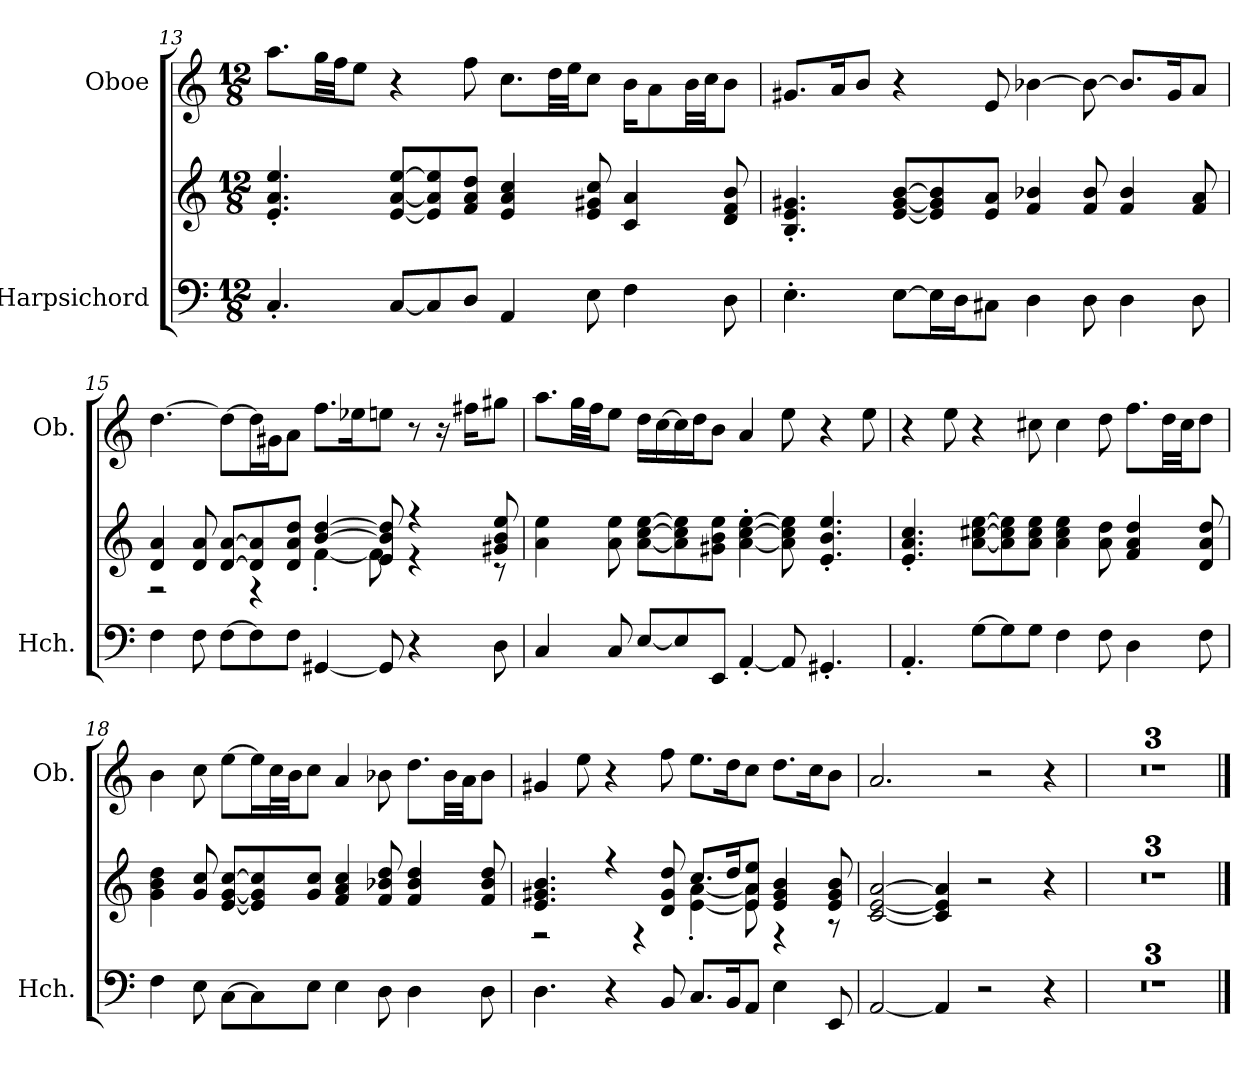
**kern	**kern	**kern
*part2	*part2	*part1
*staff3	*staff2	*staff1
*I"Harpsichord	*	*I"Oboe
*I'Hch.	*	*I'Ob.
*clefF4	*clefG2	*clefG2
*k[]	*k[]	*k[]
*M12/8	*M12/8	*M12/8
=13	=13	=13
4.C'/	4.e/' 4.a/' 4.ee/'	8.aa\L
.	.	32gg\LL
.	.	32ff\JJ
.	.	8ee\J
[8C/L	[8e/ [8a/ [8ee/L	4r
8C/]	8e/] 8a/] 8ee/]	.
8D/J	8f/ 8a/ 8dd/J	8ff\
4AA/	4e/ 4a/ 4cc/	8.cc\L
.	.	32dd\LL
.	.	32ee\JJ
8E\	8e/ 8g#X/ 8cc/	8cc\J
4F\	4c/ 4a/	16b\KL
.	.	8a\
.	.	32b\LL
.	.	32cc\JJ
8D\	8d/ 8f/ 8b/	8b\J
!!LO:LB:g=z
=14	=14	=14
4.E'\	4.B/' 4.e/' 4.g#X/'	8.g#X/L
.	.	16a/K
.	.	8b/J
[8E\L	[8e/ [8g#/ [8b/L	4r
16E\L]	8e/] 8g#/] 8b/]	.
16D\J	.	.
8C#X\J	8e/ 8a/J	8e/
4D\	4f/ 4b-X/	[4b-X\
8D\	8f/ 8b-/	8b-\_
4D\	4f/ 4b-/	8.b-/L]
.	.	16g#/K
8D\	8f/ 8a/	8a/J
=15	=15	=15
*	*^	*
4F\	4d/ 4a/	2r	[4.dd\
8F\	8d/ 8a/	.	.
[8F\L	[8d/ [8a/L	.	8dd\L_
8F\]	8d/] 8a/]	4r	16dd\L]
.	.	.	16g#X\J
8F\J	8d/ 8a/ 8dd/J	.	8a\J
[4GG#X/	[4b/ [4dd/	[4f'\	8.ff\L
.	.	.	16ee-X\K
8GG#/]	8e/ 8b/] 8dd/]	8f\]	8een\J
4r	4r	4r	8r
.	.	.	16r
.	.	.	16ff#X\KL
8D\	8g#X/ 8b/ 8ee/	8r	8gg#X\J
*	*v	*v	*
!!LO:PB:g=z
=16	=16	=16
4C/	4a\ 4ee\	8.aa\L
.	.	32gg\LL
.	.	32ff\JJ
8C/	8a\ 8ee\	8ee\J
[8E/L	[8a\ [8cc\ [8ee\L	16dd\LL
.	.	[16cc\
8E/]	8a\] 8cc\] 8ee\]	16cc\]
.	.	16dd\J
8EE/J	8g#X\ 8b\ 8ee\J	8b\J
[4AA'/	[4a\' [4cc\' [4ee\'	4a/
8AA/]	8a\] 8cc\] 8ee\]	8ee\
4.GG#X'/	4.e/' 4.b/' 4.ee/'	4r
.	.	8ee\
=17	=17	=17
4.AA'/	4.e/' 4.a/' 4.cc/'	4r
.	.	8ee\
[8G\L	[8a\ [8cc#X\ [8ee\L	4r
8G\]	8a\] 8cc#\] 8ee\]	.
8G\J	8a\ 8cc#\ 8ee\J	8cc#X\
4F\	4a\ 4cc#\ 4ee\	4cc#\
8F\	8a\ 8dd\	8dd\
4D\	4f/ 4a/ 4dd/	8.ff\L
.	.	32dd\LL
.	.	32cc#\JJ
8F\	8d/ 8a/ 8dd/	8dd\J
=18	=18	=18
4F\	4g\ 4b\ 4dd\	4b\
8E\	8g/ 8cc/	8cc\
[8C\L	[8e/ [8g/ [8cc/L	[8ee\L
8C\]	8e/] 8g/] 8cc/]	16ee\L]
.	.	32cc\L
.	.	32b\JJ
8E\J	8g/ 8cc/J	8cc\J
4E\	4f/ 4a/ 4cc/	4a/
8D\	8f/ 8b-X/ 8dd/	8b-X\
4D\	4f/ 4b-/ 4dd/	8.dd\L
.	.	32b-\LL
.	.	32a\JJ
8D\	8f/ 8b-/ 8dd/	8b-\J
!!LO:LB:g=z
=19	=19	=19
*	*^	*
4.D\	4.e/ 4.g#X/ 4.b/	2r	4g#X/
.	.	.	8ee\
4r	4r	.	4r
.	.	4r	.
8BB/	8d/ 8g#/ 8dd/	.	8ff\
8.C/L	8.cc/L	[4e\' [4a\'	8.ee\L
16BB/K	16dd/K	.	16dd\K
8AA/J	8e/ 8a/ 8ee/J	8e\] 8a\]	8cc\J
4E\	4e/ 4g#/ 4b/	4r	8.dd\L
.	.	.	16cc\K
8EE/	8e/ 8g#/ 8b/	8r	8b\J
*	*v	*v	*
=20	=20	=20
[2AA/	[2c/ [2e/ [2a/	2.a/
4AA/]	4c/] 4e/] 4a/]	.
2r	2r	2r
4r	4r	4r
=21	=21	=21
1.r	1.r	1.r
=22	=22	=22
1.r	1.r	1.r
=23	=23	=23
1.r	1.r	1.r
==	==	==
*-	*-	*-
